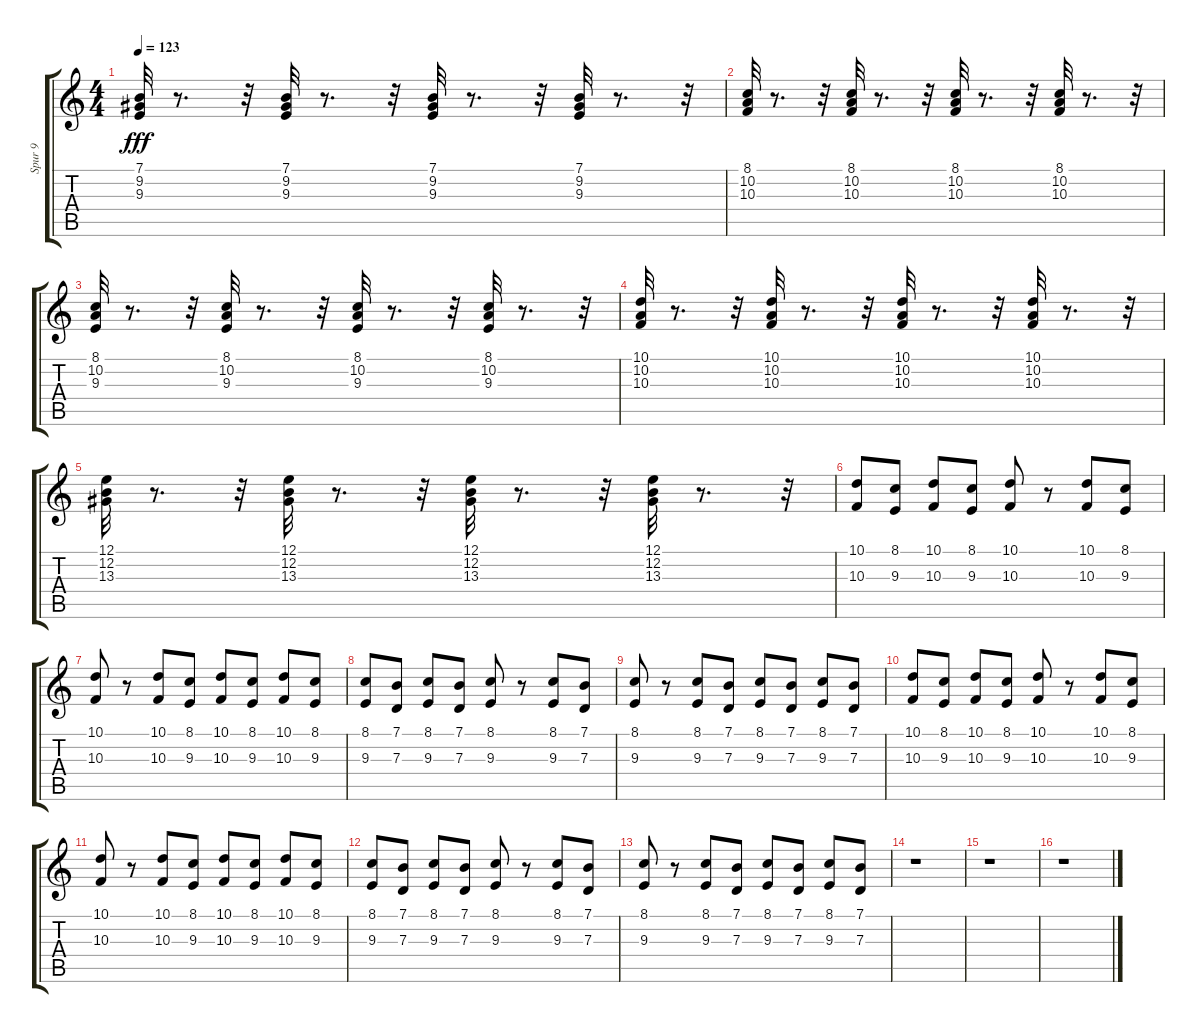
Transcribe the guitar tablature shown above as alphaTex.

\track ("Spur 9" "Spur 9") {instrument stringensemble1}
\staff {score tabs}
\tuning (E4 B3 G3 D3 A2 E2) {hide}
\ts (4 4)
\tempo 123
\clef g2
\ks c
(7.1 9.2 9.3).32{dy fff} r.8{d} r.32 (7.1 9.2 9.3).32 r.8{d} r.32 (7.1 9.2 9.3).32 r.8{d} r.32 (7.1 9.2 9.3).32 r.8{d} r.32 |
(8.1 10.2 10.3).32 r.8{d} r.32 (8.1 10.2 10.3).32 r.8{d} r.32 (8.1 10.2 10.3).32 r.8{d} r.32 (8.1 10.2 10.3).32 r.8{d} r.32 |
(8.1 10.2 9.3).32 r.8{d} r.32 (8.1 10.2 9.3).32 r.8{d} r.32 (8.1 10.2 9.3).32 r.8{d} r.32 (8.1 10.2 9.3).32 r.8{d} r.32 |
(10.1 10.2 10.3).32 r.8{d} r.32 (10.1 10.2 10.3).32 r.8{d} r.32 (10.1 10.2 10.3).32 r.8{d} r.32 (10.1 10.2 10.3).32 r.8{d} r.32 |
(12.1 12.2 13.3).32 r.8{d} r.32 (12.1 12.2 13.3).32 r.8{d} r.32 (12.1 12.2 13.3).32 r.8{d} r.32 (12.1 12.2 13.3).32 r.8{d} r.32 |
(10.1 10.3).8 (8.1 9.3).8 (10.1 10.3).8 (8.1 9.3).8 (10.1 10.3).8 r.8 (10.1 10.3).8 (8.1 9.3).8 |
(10.1 10.3).8 r.8 (10.1 10.3).8 (8.1 9.3).8 (10.1 10.3).8 (8.1 9.3).8 (10.1 10.3).8 (8.1 9.3).8 |
(8.1 9.3).8 (7.1 7.3).8 (8.1 9.3).8 (7.1 7.3).8 (8.1 9.3).8 r.8 (8.1 9.3).8 (7.1 7.3).8 |
(8.1 9.3).8 r.8 (8.1 9.3).8 (7.1 7.3).8 (8.1 9.3).8 (7.1 7.3).8 (8.1 9.3).8 (7.1 7.3).8 |
(10.1 10.3).8 (8.1 9.3).8 (10.1 10.3).8 (8.1 9.3).8 (10.1 10.3).8 r.8 (10.1 10.3).8 (8.1 9.3).8 |
(10.1 10.3).8 r.8 (10.1 10.3).8 (8.1 9.3).8 (10.1 10.3).8 (8.1 9.3).8 (10.1 10.3).8 (8.1 9.3).8 |
(8.1 9.3).8 (7.1 7.3).8 (8.1 9.3).8 (7.1 7.3).8 (8.1 9.3).8 r.8 (8.1 9.3).8 (7.1 7.3).8 |
(8.1 9.3).8 r.8 (8.1 9.3).8 (7.1 7.3).8 (8.1 9.3).8 (7.1 7.3).8 (8.1 9.3).8 (7.1 7.3).8 |
r.1 |
r.1 |
r.1
